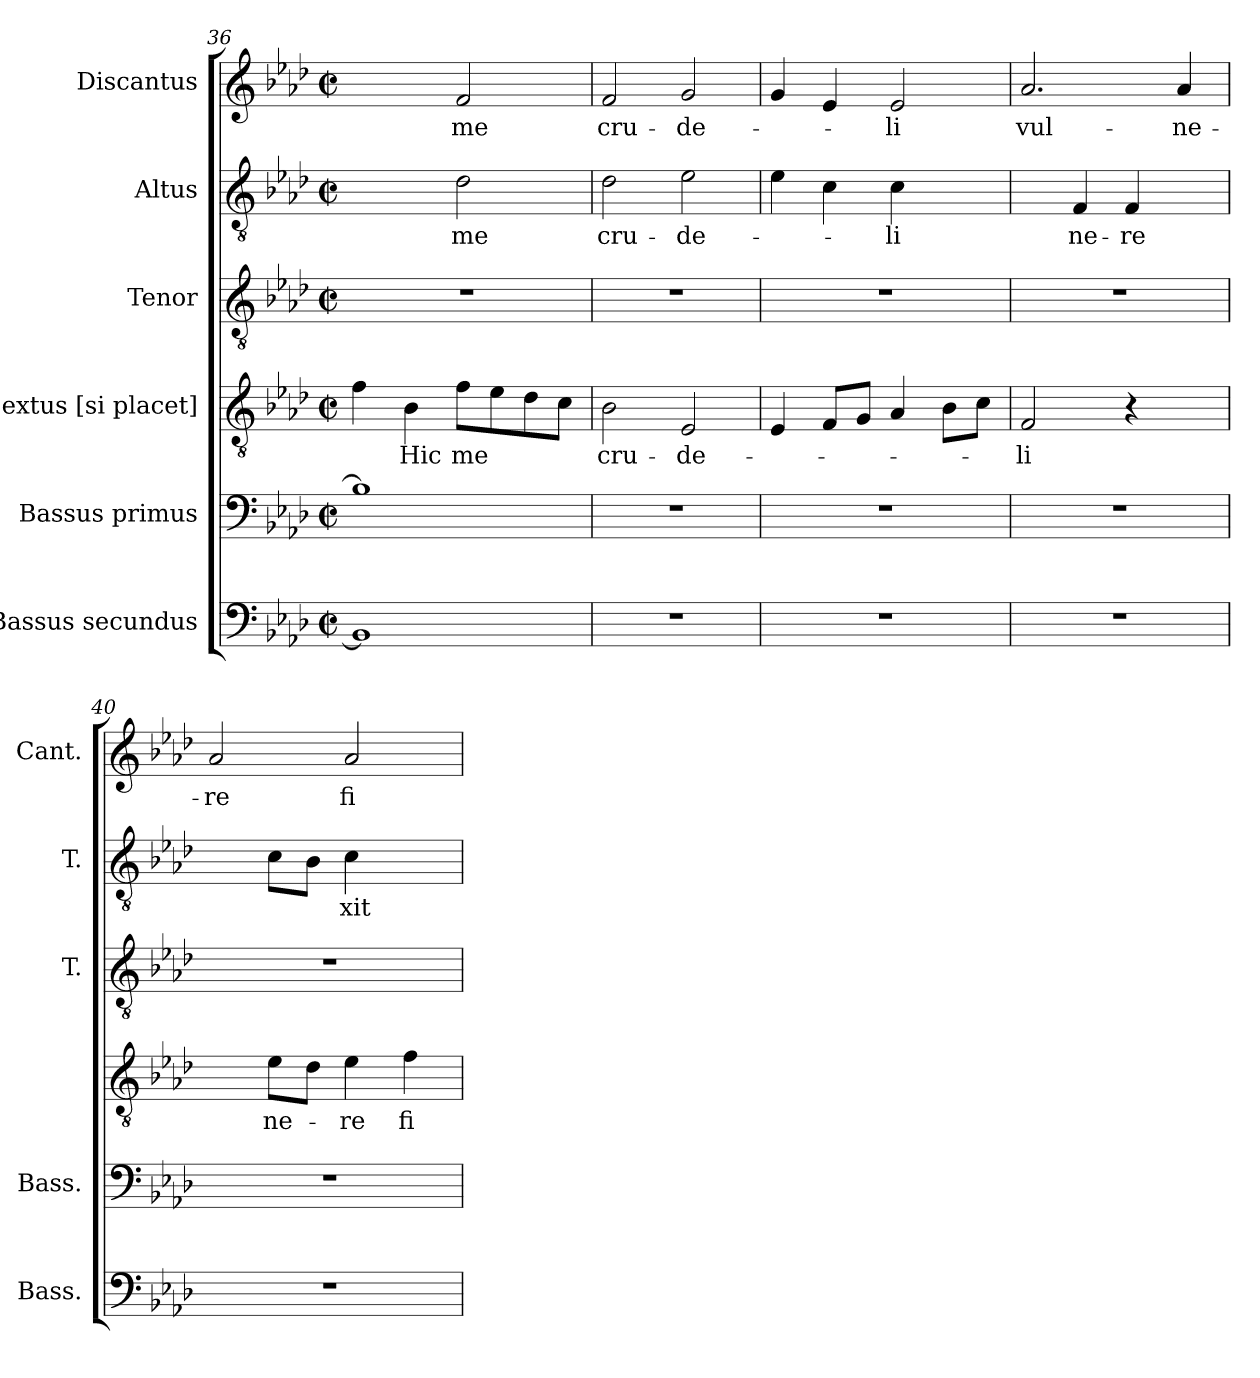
**kern	**kern	**kern	**text	**kern	**kern	**text	**kern	**text
*part6	*part5	*part4	*part4	*part3	*part2	*part2	*part1	*part1
*staff6	*staff5	*staff4	*staff4	*staff3	*staff2	*staff2	*staff1	*staff1
*I"Bassus secundus	*I"Bassus primus	*I"Sextus [si placet]	*	*I"Tenor	*I"Altus	*	*I"Discantus	*
*I'Bass.	*I'Bass.	*	*	*I'T.	*I'T.	*	*I'Cant.	*
*clefF4	*clefF4	*clefGv2	*	*clefGv2	*clefGv2	*	*clefG2	*
*	*	*ITrd7c12	*	*ITrd7c12	*ITrd7c12	*	*	*
*k[b-e-a-d-]	*k[b-e-a-d-]	*k[b-e-a-d-]	*	*k[b-e-a-d-]	*k[b-e-a-d-]	*	*k[b-e-a-d-]	*
*A-:	*A-:	*A-:	*	*A-:	*A-:	*	*A-:	*
*M2/2	*M2/2	*M2/2	*	*M2/2	*M2/2	*	*M2/2	*
*met(c|)	*met(c|)	*met(c|)	*	*met(c|)	*met(c|)	*	*met(c|)	*
=36	=36	=36	=36	=36	=36	=36	=36	=36
1BB-i]	1B-i]	4Fi\	.	1r	2D-i\yy]	.	2fi/yy]	.
!	!	!	!LO:LY:b:color=#000000	!	!	!	!	!
.	.	4BB-i\	Hic	.	.	.	.	.
!	!	!	!LO:LY:b:color=#000000	!	!	!	!	!
!	!	!	!	!	!	!LO:LY:b:color=#000000	!	!
!	!	!	!	!	!	!	!	!LO:LY:b:color=#000000
.	.	8Fi\L	me	.	2D-i\	me	2fi/	me
.	.	8E-i\	.	.	.	.	.	.
.	.	8D-i\	.	.	.	.	.	.
.	.	8Ci\J	.	.	.	.	.	.
=37	=37	=37	=37	=37	=37	=37	=37	=37
!	!	!	!LO:LY:b:color=#000000	!	!	!	!	!
!	!	!	!	!	!	!LO:LY:b:color=#000000	!	!
!	!	!	!	!	!	!	!	!LO:LY:b:color=#000000
1r	1r	2BB-i\	cru-	1r	2D-i\	cru-	2fi/	cru-
!	!	!	!LO:LY:b:color=#000000	!	!	!	!	!
!	!	!	!	!	!	!LO:LY:b:color=#000000	!	!
!	!	!	!	!	!	!	!	!LO:LY:b:color=#000000
.	.	2EE-i/	-de-	.	2E-i\	-de-	2gi/	-de-
!!LO:LB:g=z
=38	=38	=38	=38	=38	=38	=38	=38	=38
1r	1r	4EE-i/	.	1r	4E-i\	.	4gi/	.
.	.	8FFi/L	.	.	4Ci\	.	4e-i/	.
.	.	8GGi/J	.	.	.	.	.	.
!	!	!	!	!	!	!LO:LY:b:color=#000000	!	!
!	!	!	!	!	!	!	!	!LO:LY:b:color=#000000
.	.	4AA-i/	.	.	4Ci\	-li	2e-i/	-li
!	!	!	!	!	!	!LO:LY:b:color=#000000	!	!
.	.	8BB-i\L	.	.	[4AA-i/yy	vul-	.	.
.	.	8Ci\J	.	.	.	.	.	.
=39	=39	=39	=39	=39	=39	=39	=39	=39
!	!	!	!LO:LY:b:color=#000000	!	!	!	!	!
!	!	!	!	!	!	!	!	!LO:LY:b:color=#000000
1r	1r	2FFi/	-li	1r	4AA-i/yy]	.	2.a-i/	vul-
!	!	!	!	!	!	!LO:LY:b:color=#000000	!	!
.	.	.	.	.	4FFi/	-ne-	.	.
!	!	!	!	!	!	!LO:LY:b:color=#000000	!	!
.	.	4r	.	.	4FFi/	-re	.	.
!	!	!	!LO:LY:b:color=#000000	!	!	!	!	!
!	!	!	!	!	!	!LO:LY:b:color=#000000	!	!
!	!	!	!	!	!	!	!	!LO:LY:b:color=#000000
.	.	[4Fi\yy	vul-	.	[4D-i\yy	fi-	4a-i/	-ne-
=40	=40	=40	=40	=40	=40	=40	=40	=40
!	!	!	!	!	!	!	!	!LO:LY:b:color=#000000
1r	1r	4Fi\yy]	.	1r	4D-i\yy]	.	2a-i/	-re
!	!	!	!LO:LY:b:color=#000000	!	!	!	!	!
.	.	8E-i\L	-ne-	.	8Ci\L	.	.	.
.	.	8D-i\J	.	.	8BB-i\J	.	.	.
!	!	!	!LO:LY:b:color=#000000	!	!	!	!	!
!	!	!	!	!	!	!LO:LY:b:color=#000000	!	!
!	!	!	!	!	!	!	!	!LO:LY:b:color=#000000
.	.	4E-i\	-re	.	4Ci\	-xit	2a-i/	fi-
!	!	!	!LO:LY:b:color=#000000	!	!	!	!	!
!	!	!	!	!	!	!LO:LY:b:color=#000000	!	!
.	.	4Fi\	fi-	.	[4Fi\yy	a-	.	.
=	=	=	=	=	=	=	=	=
*-	*-	*-	*-	*-	*-	*-	*-	*-
